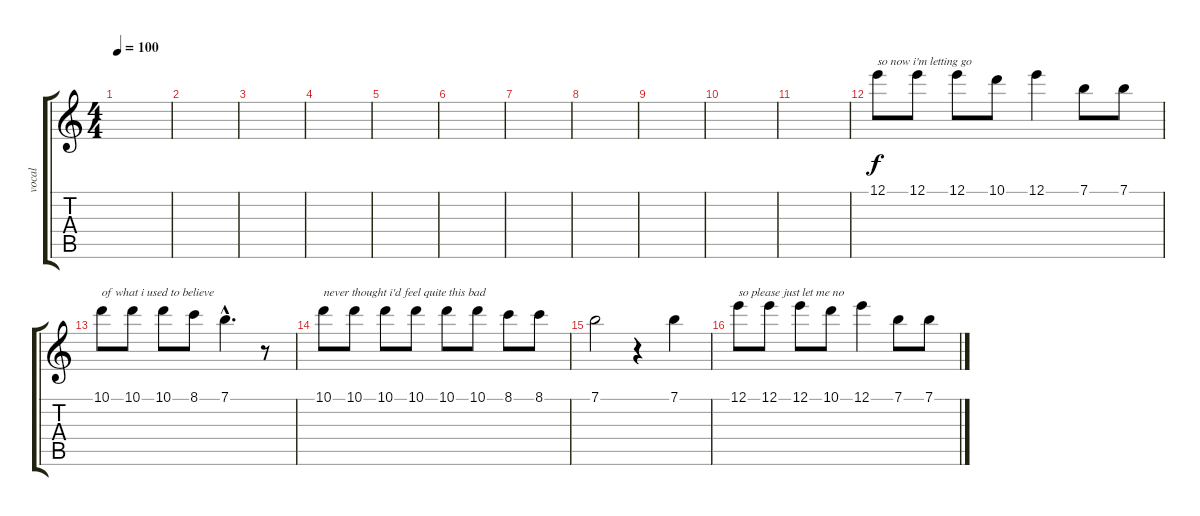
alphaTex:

\track ("vocal" "vocal") {instrument overdrivenguitar}
\staff {score tabs}
\tuning (E4 B3 G3 D3 A2 E2) {hide}
\ts (4 4)
\tempo 100
\clef g2
\ks c
|
|
|
|
|
|
|
|
|
|
|
12.1.8{txt "so now i'm letting go"} 12.1.8 12.1.8 10.1.8 12.1.4 7.1.8 7.1.8 |
10.1.8{txt "of what i used to believe"} 10.1.8 10.1.8 8.1.8 7.1{hac}.4{d} r.8 |
10.1.8{txt "never thought i'd feel quite this bad"} 10.1.8 10.1.8 10.1.8 10.1.8 10.1.8 8.1.8 8.1.8 |
7.1.2 r.4 7.1.4 |
12.1.8{txt "so please just let me no"} 12.1.8 12.1.8 10.1.8 12.1.4 7.1.8 7.1.8
